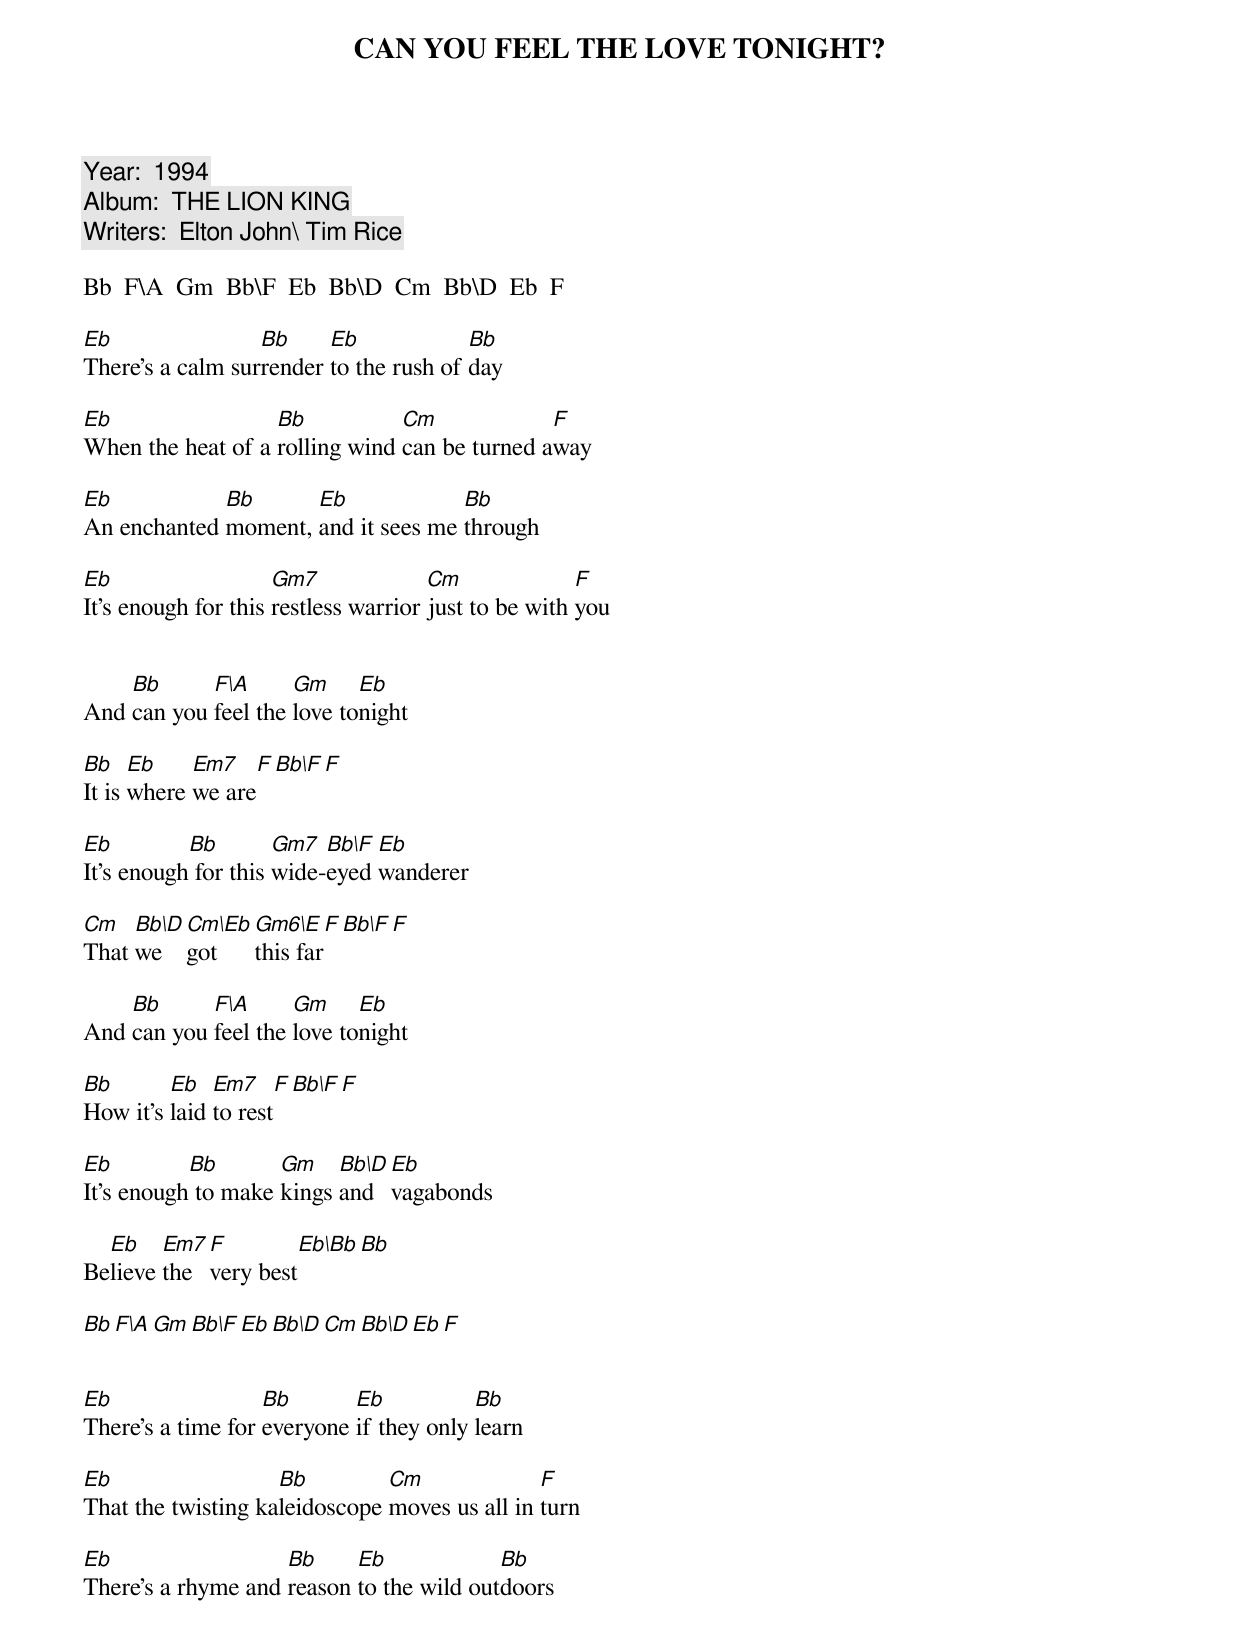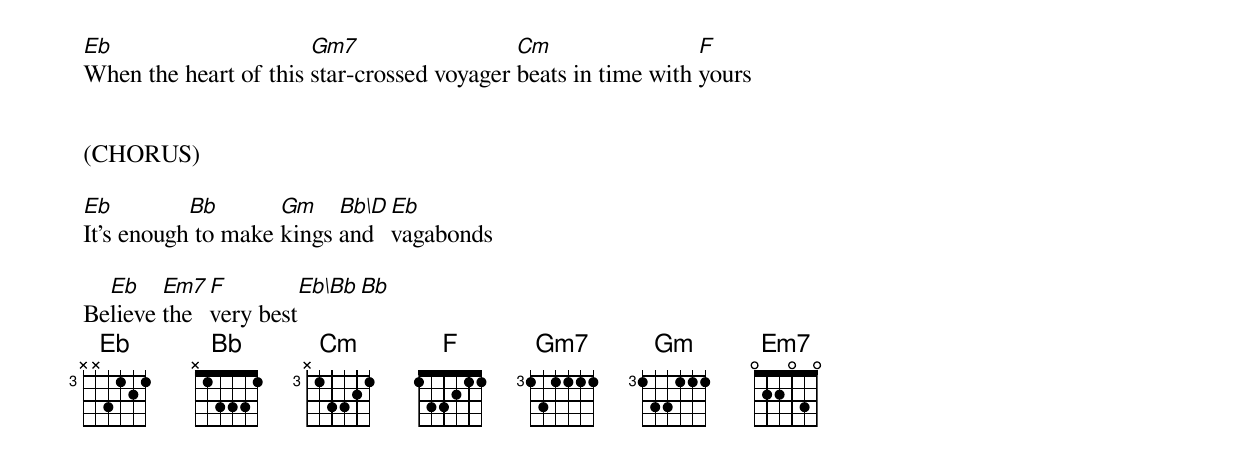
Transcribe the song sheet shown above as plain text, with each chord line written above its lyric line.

CAN YOU FEEL THE LOVE TONIGHT?

Year:  1994
Album:  THE LION KING
Writers:  Elton John\ Tim Rice

Bb  F\A  Gm  Bb\F  Eb  Bb\D  Cm  Bb\D  Eb  F

Eb		  Bb     Eb		Bb
There's a calm surrender to the rush of day

Eb		   Bb		Cm	       F
When the heat of a rolling wind can be turned away

Eb	     Bb	     Eb		    Bb
An enchanted moment, and it sees me through

Eb		     Gm7	      Cm	      F
It's enough for this restless warrior just to be with you


    Bb	    F\A      Gm     Eb
And can you feel the love tonight

Bb    Eb    Em7   F  Bb\F  F
It is where we are

Eb	   Bb        Gm7  Bb\F Eb
It's enough for this wide-eyed wanderer

Cm   Bb\D Cm\Eb Gm6\E   F  Bb\F  F
That we   got   this far

    Bb	    F\A      Gm     Eb
And can you feel the love tonight

Bb	 Eb   Em7     F  Bb\F  F
How it's laid to rest

Eb	   Bb       Gm    Bb\D Eb
It's enough to make kings and  vagabonds

  Eb    Em7 F	     Eb\Bb  Bb
Believe the very best

Bb  F\A  Gm  Bb\F  Eb  Bb\D  Cm  Bb\D  Eb  F


Eb		   Bb	    Eb		 Bb
There's a time for everyone if they only learn

Eb		    Bb	       Cm	       F
That the twisting kaleidoscope moves us all in turn

Eb		    Bb	   Eb		  Bb
There's a rhyme and reason to the wild outdoors

Eb		       Gm7		    Cm		       F
When the heart of this star-crossed voyager beats in time with yours


(CHORUS)

Eb	   Bb       Gm    Bb\D Eb
It's enough to make kings and  vagabonds

  Eb    Em7 F	     Eb\Bb  Bb
Believe the very best
